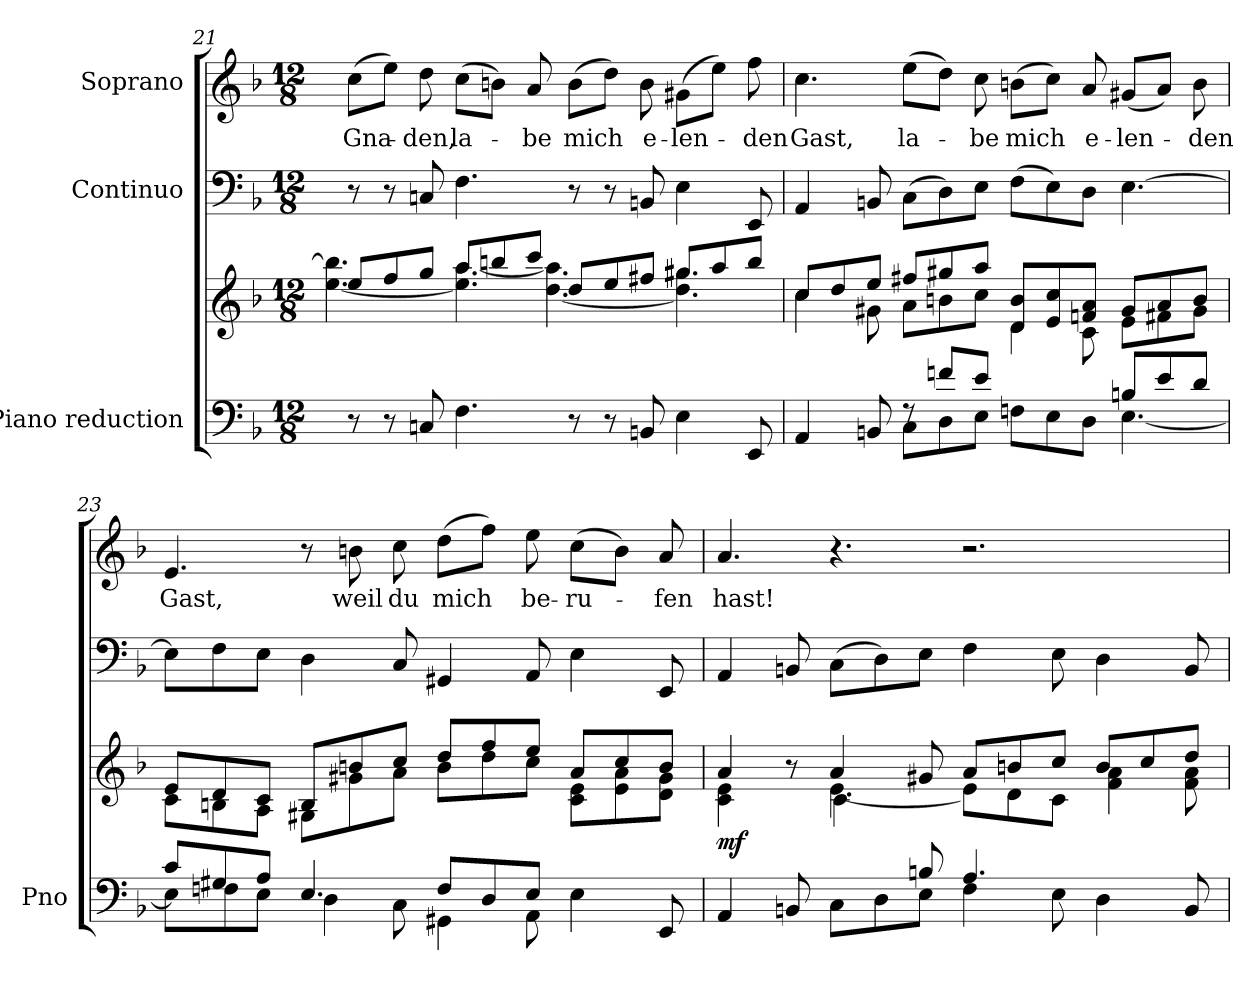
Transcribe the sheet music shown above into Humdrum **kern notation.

**kern	**kern	**dynam	**kern	**kern	**text
*part3	*part3	*part3	*part2	*part1	*part1
*staff4	*staff3	*staff3/4	*staff2	*staff1	*staff1
*I"Piano reduction	*	*	*I"Continuo	*I"Soprano	*
*I'Pno	*	*	*	*	*
!!LO:LB:g=z
*clefF4	*clefG2	*	*clefF4	*clefG2	*
*k[b-]	*k[b-]	*	*k[b-]	*k[b-]	*
*M12/8	*M12/8	*	*M12/8	*M12/8	*
=21	=21	=21	=21	=21	=21
*	*^	*	*	*	*
!	!	!	!	!	!	!LO:LY:b
8r	8ee/L	[4.ee\ 4.bb\]	.	8r	(>8cc\L	Gna-
8r	8ff/	.	.	8r	8ee\J)	.
!	!	!	!	!	!	!LO:LY:b
8Cn/	8gg/J	.	.	8Cn/	8dd\	-den,
!	!	!	!	!	!	!LO:LY:b
4.F\	8aa/L	4.ee\] [4.aa\	.	4.F\	(>8cc\L	la-
.	8bbn/	.	.	.	8bn\J)	.
!	!	!	!	!	!	!LO:LY:b
.	8ccc/J	.	.	.	8a/	-be
!	!	!	!	!	!	!LO:LY:b
8r	8dd/L	[4.dd\ 4.aa\]	.	8r	(>8b\L	mich
8r	8ee/	.	.	8r	8dd\J)	.
!	!	!	!	!	!	!LO:LY:b
8BBn/	8ff#X/J	.	.	8BBn/	8b\	e-
!	!	!	!	!	!	!LO:LY:b
4E\	8gg#X/L	4.dd\] 4.gg#\	.	4E\	(>8g#X\L	-len-
.	8aa/	.	.	.	8ee\J)	.
!	!	!	!	!	!	!LO:LY:b
8EE/	8bb/J	.	.	8EE/	8ff\	-den
=22	=22	=22	=22	=22	=22	=22
*^	*	*	*	*	*	*
!	!	!	!	!	!	!	!LO:LY:b
4AA/	4.ryy	8cc/L	4cc\	.	4AA/	4.cc\	Gast,
.	.	8dd/	.	.	.	.	.
8BBn/	.	8ee/J	8g#X\	.	8BBn/	.	.
!	!	!	!	!	!	!	!LO:LY:b
8rF	8C\L	8ff#X/L	8a\L	.	(>8C\L	(>8ee\L	la-
8fn/L	8D\	8gg#X/	8bn\	.	8D\)	8dd\J)	.
!	!	!	!	!	!	!	!LO:LY:b
8e/J	8E\J	8aa/J	8cc\J	.	8E\J	8cc\	-be
!	!	!	!	!	!	!	!LO:LY:b
4.ryy	8Fn\L	8d/ 8b/L	4d\	.	(>8F\L	(>8bn\L	mich
.	8E\	8e/ 8cc/	.	.	8E\)	8cc\J)	.
!	!	!	!	!	!	!	!LO:LY:b
.	8D\J	8fn/ 8a/J	8c\	.	8D\J	8a/	e-
!	!	!	!	!	!	!	!LO:LY:b
8Bn/L	[4.E\	8g#/L	8e\L	.	[4.E\	(<8g#X/L	-len-
8e/	.	8a/	8f#X\	.	.	8a/J)	.
!	!	!	!	!	!	!	!LO:LY:b
8d/J	.	8b/J	8g#\J	.	.	8b\	-den
!!LO:PB:g=z
=23	=23	=23	=23	=23	=23	=23	=23
!	!	!	!	!	!	!	!LO:LY:b
8c/L	8E\L]	8e/L	8c\L	.	8E\L]	4.e/	Gast,
8G#X/	8Fn\	8d/	8Bn\	.	8F\	.	.
8A/J	8E\J	8c/J	8A\J	.	8E\J	.	.
4.E/	4D\	8B/L	8G#X\L	.	4D\	8r	.
!	!	!	!	!	!	!	!LO:LY:b
.	.	8bn/	8g#X\	.	.	8bn\	weil
!	!	!	!	!	!	!	!LO:LY:b
.	8C\	8cc/J	8a\J	.	8C/	8cc\	du
!	!	!	!	!	!	!	!LO:LY:b
8F/L	4GG#X\	8dd/L	8b\L	.	4GG#X/	(>8dd\L	mich
8D/	.	8ff/	8dd\	.	.	8ff\J)	.
!	!	!	!	!	!	!	!LO:LY:b
8E/J	8AA\	8ee/J	8cc\J	.	8AA/	8ee\	be-
!	!	!	!	!	!	!	!LO:LY:b
4ryy	4E\	8a/L	8c\ 8e\L	.	4E\	(>8cc\L	-ru-
.	.	8cc/	8e\ 8a\	.	.	8b\J)	.
!	!	!	!	!	!	!	!LO:LY:b
8ryy	8EE/	8b/J	8d\ 8g#\J	.	8EE/	8a/	-fen
=24	=24	=24	=24	=24	=24	=24	=24
*	*	*	*^	*	*	*	*
!	!	!	!	!	!LO:DY:b	!	!	!LO:LY:b
4.ryy	4AA/	4a/	4c\ 4e\	4.ryy	mf	4AA/	4.a/	hast!
.	8BBn/	8r	8ryy	.	.	8BBn/	.	.
4ryy	8C\L	4a/	[4.e\	4c\	.	(>8C\L	4.r	.
.	8D\	.	.	.	.	8D\)	.	.
8Bn/	8E\J	8g#X/	.	2..ryy	.	8E\J	.	.
4.A/	4F\	8a/L	8e\L]	.	.	4F\	2.r	.
.	.	8bn/	8d\	.	.	.	.	.
.	8E\	8cc/J	8c\J	.	.	8E\	.	.
4.ryy	4D\	8b/L	4f\ 4a\	.	.	4D\	.	.
.	.	8cc/	.	.	.	.	.	.
.	8BB/	8dd/J	8f\ 8a\	.	.	8BB/	.	.
*v	*v	*	*	*	*	*	*	*
*	*v	*v	*v	*	*	*	*
=	=	=	=	=	=
*-	*-	*-	*-	*-	*-
